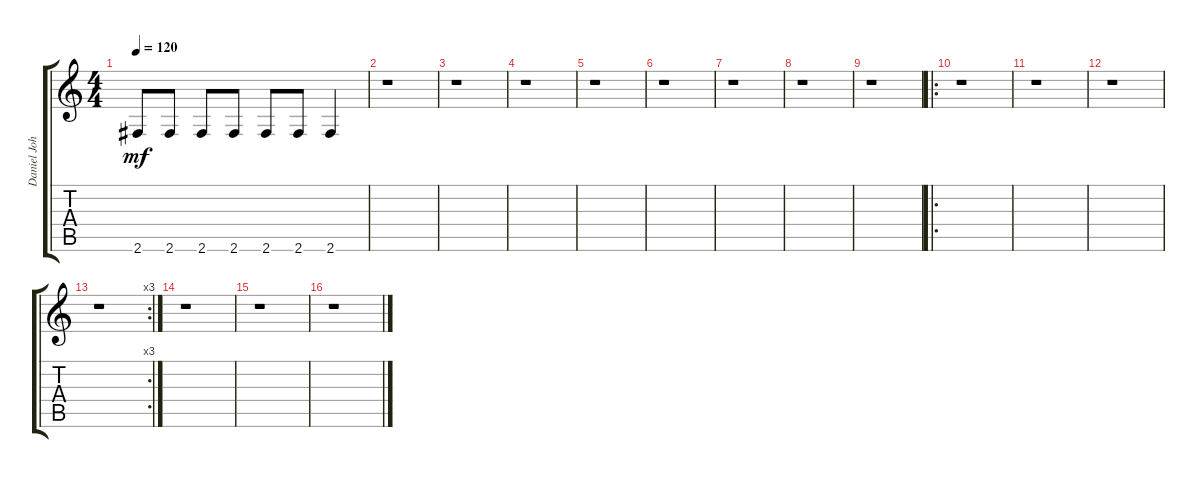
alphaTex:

\track ("Daniel Johns (Gtr 3)" "Daniel Joh") {instrument acousticguitarsteel}
\staff {score tabs}
\tuning (E4 B3 G3 D3 A2 E2) {hide}
\ts (4 4)
\tempo 120
\clef g2
\ks c
2.6.8{dy mf} 2.6.8 2.6.8 2.6.8 2.6.8 2.6.8 2.6.4 |
r.1 |
r.1 |
r.1 |
r.1 |
r.1 |
r.1 |
r.1 |
r.1 |
\ro
r.1 |
r.1 |
r.1 |
\rc 3
r.1 |
r.1 |
r.1 |
r.1
